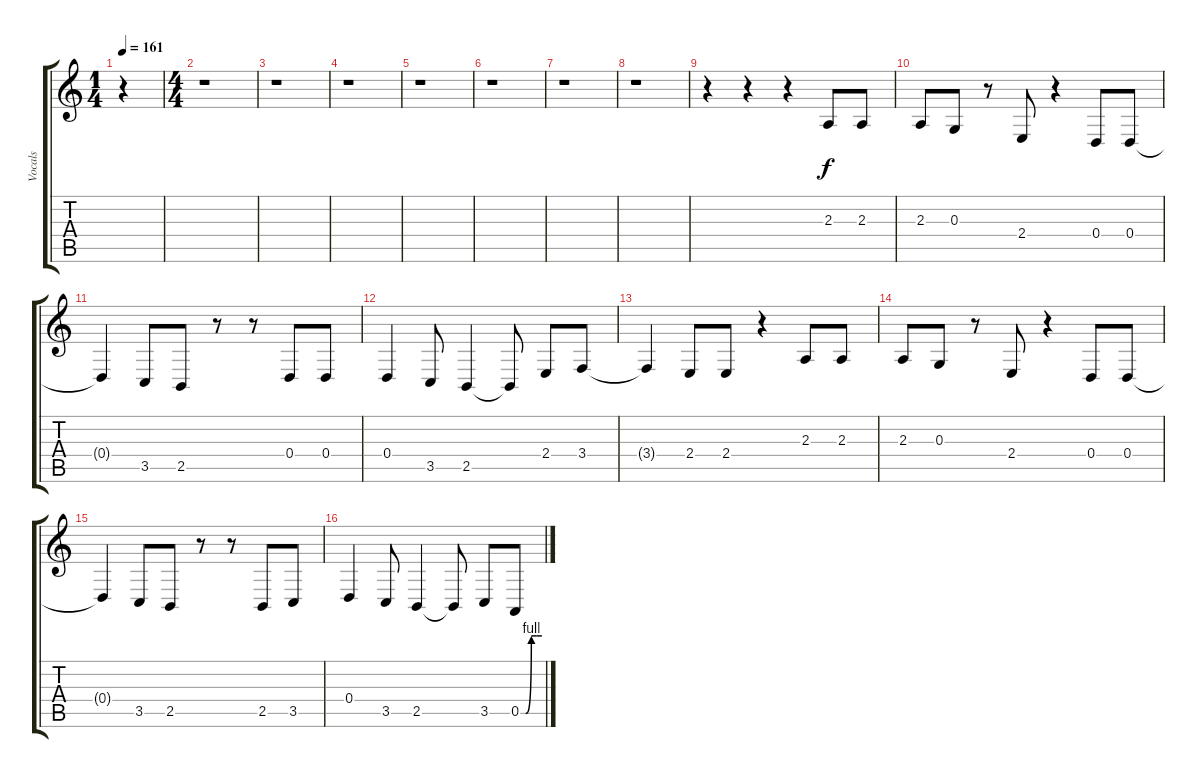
\track ("Vocals" "Vocals") {instrument lead1square}
\staff {score tabs}
\tuning (E4 B3 G3 D3 A2 E2) {hide}
\ts (1 4)
\tempo 161
\clef g2
\ks c
r.4{dy f instrument lead1square} |
\ts (4 4)
r.1 |
r.1 |
r.1 |
r.1 |
r.1 |
r.1 |
r.1 |
r.4 r.4 r.4 2.3.8 2.3.8 |
2.3.8 0.3.8 r.8 2.4.8 r.4 0.4.8 0.4.8 |
0.4{t}.4 3.5.8 2.5.8 r.8 r.8 0.4.8 0.4.8 |
0.4.4 3.5.8 2.5.4 2.5{t}.8 2.4.8 3.4.8 |
3.4{t}.4 2.4.8 2.4.8 r.4 2.3.8 2.3.8 |
2.3.8 0.3.8 r.8 2.4.8 r.4 0.4.8 0.4.8 |
0.4{t}.4 3.5.8 2.5.8 r.8 r.8 2.5.8 3.5.8 |
0.4.4 3.5.8 2.5.4 2.5{t}.8 3.5.8 0.5{be (custom 0 0 14 0 30 4 45 4 60 4)}.8
